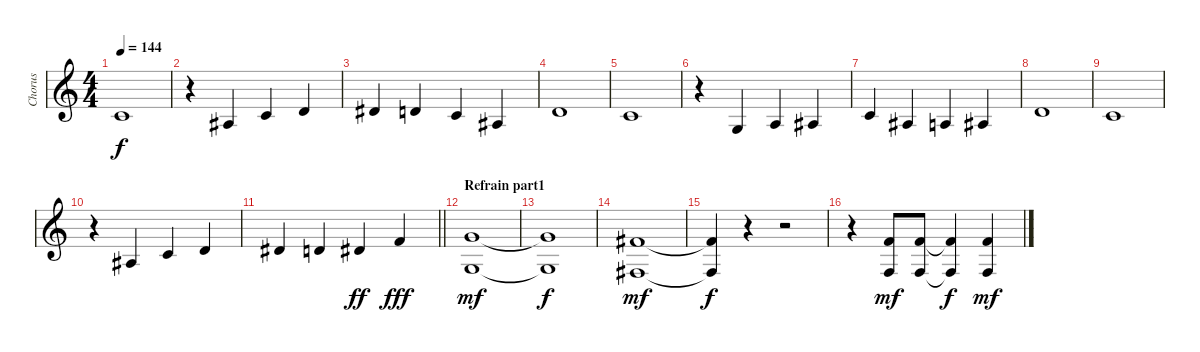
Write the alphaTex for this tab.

\track ("Chorus" "Chorus") {instrument choiraahs}
\staff {score}
\tuning (E4 B3 G3 D3 A2 E2) {hide}
\ts (4 4)
\tempo 144
\clef g2
\ks c
5.3.1{dy f} |
r.4 3.3.4 5.3.4 7.3.4 |
8.3.4 7.3.4 5.3.4 3.3.4 |
7.3.1 |
5.3.1 |
r.4 5.4.4 7.4.4 8.4.4 |
10.4.4 8.4.4 7.4.4 8.4.4 |
7.3.1 |
5.3.1 |
r.4 3.3.4 5.3.4 7.3.4 |
\barLineRight lightlight
8.3.4 7.3.4 8.3.4{dy ff} 10.3.4{dy fff} |
\section ("" "Refrain part1")
(8.2 5.4).1{dy mf volume 9 instrument choiraahs} |
(8.2{t} 5.4{t}).1{dy f} |
(7.2 4.4).1{dy mf} |
(7.2{t} 4.4{t}).4{dy f} r.4 r.2 |
r.4 (6.2 3.4).8{dy mf} (6.2 3.4).8 (6.2{t} 3.4{t}).4{dy f} (6.2 3.4).4{dy mf}
